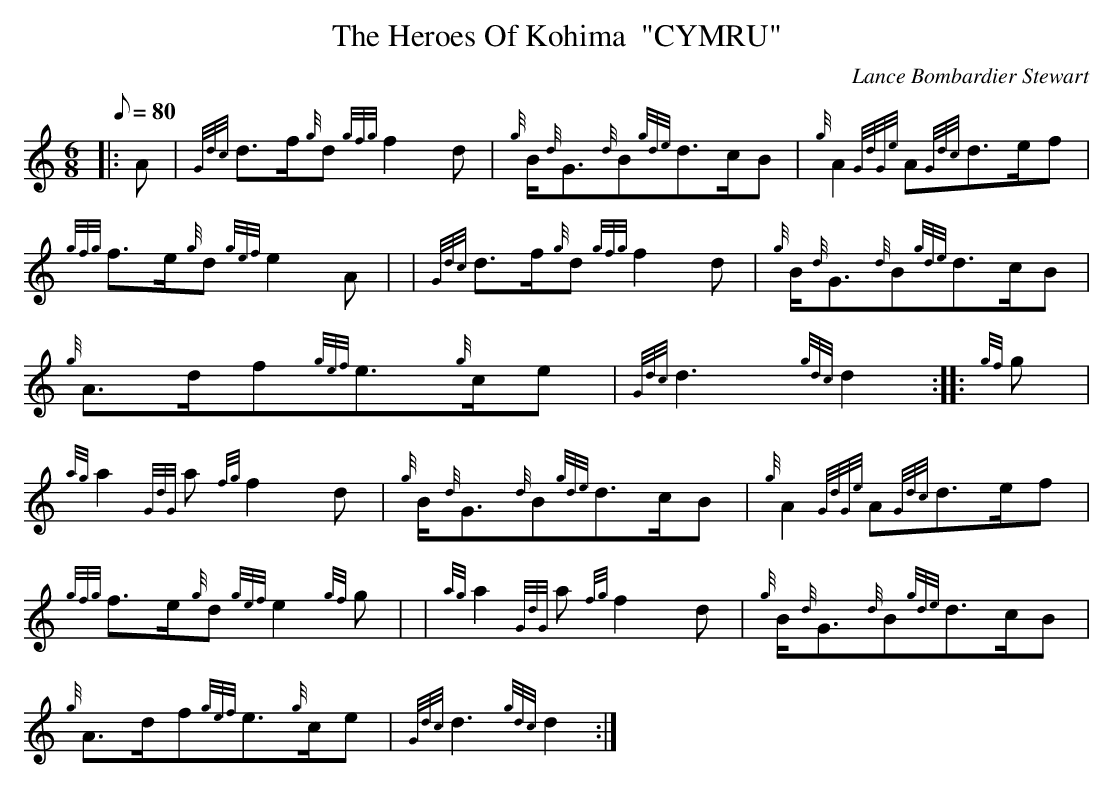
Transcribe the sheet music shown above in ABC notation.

X:1
T:The Heroes Of Kohima  "CYMRU"
M:6/8
L:1/8
Q:80
C:Lance Bombardier Stewart
K:HP
|: A | \
{Gdc}d3/2f/2{g}d{gfg}f2d | \
{g}B/2{d}G3/2{d}B{gde}d3/2c/2B | \
{g}A2{GdGe}A{Gdc}d3/2e/2f |
{gfg}f3/2e/2{g}d{gef}e2A | | \
{Gdc}d3/2f/2{g}d{gfg}f2d | \
{g}B/2{d}G3/2{d}B{gde}d3/2c/2B |
{g}A3/2d/2f{gef}e3/2{g}c/2e | \
{Gdc}d3{gdc}d2 :: \
{gf}g |
{ag}a2{GdG}a{fg}f2d | \
{g}B/2{d}G3/2{d}B{gde}d3/2c/2B | \
{g}A2{GdGe}A{Gdc}d3/2e/2f |
{gfg}f3/2e/2{g}d{gef}e2{gf}g | | \
{ag}a2{GdG}a{fg}f2d | \
{g}B/2{d}G3/2{d}B{gde}d3/2c/2B |
{g}A3/2d/2f{gef}e3/2{g}c/2e | \
{Gdc}d3{gdc}d2 :|
